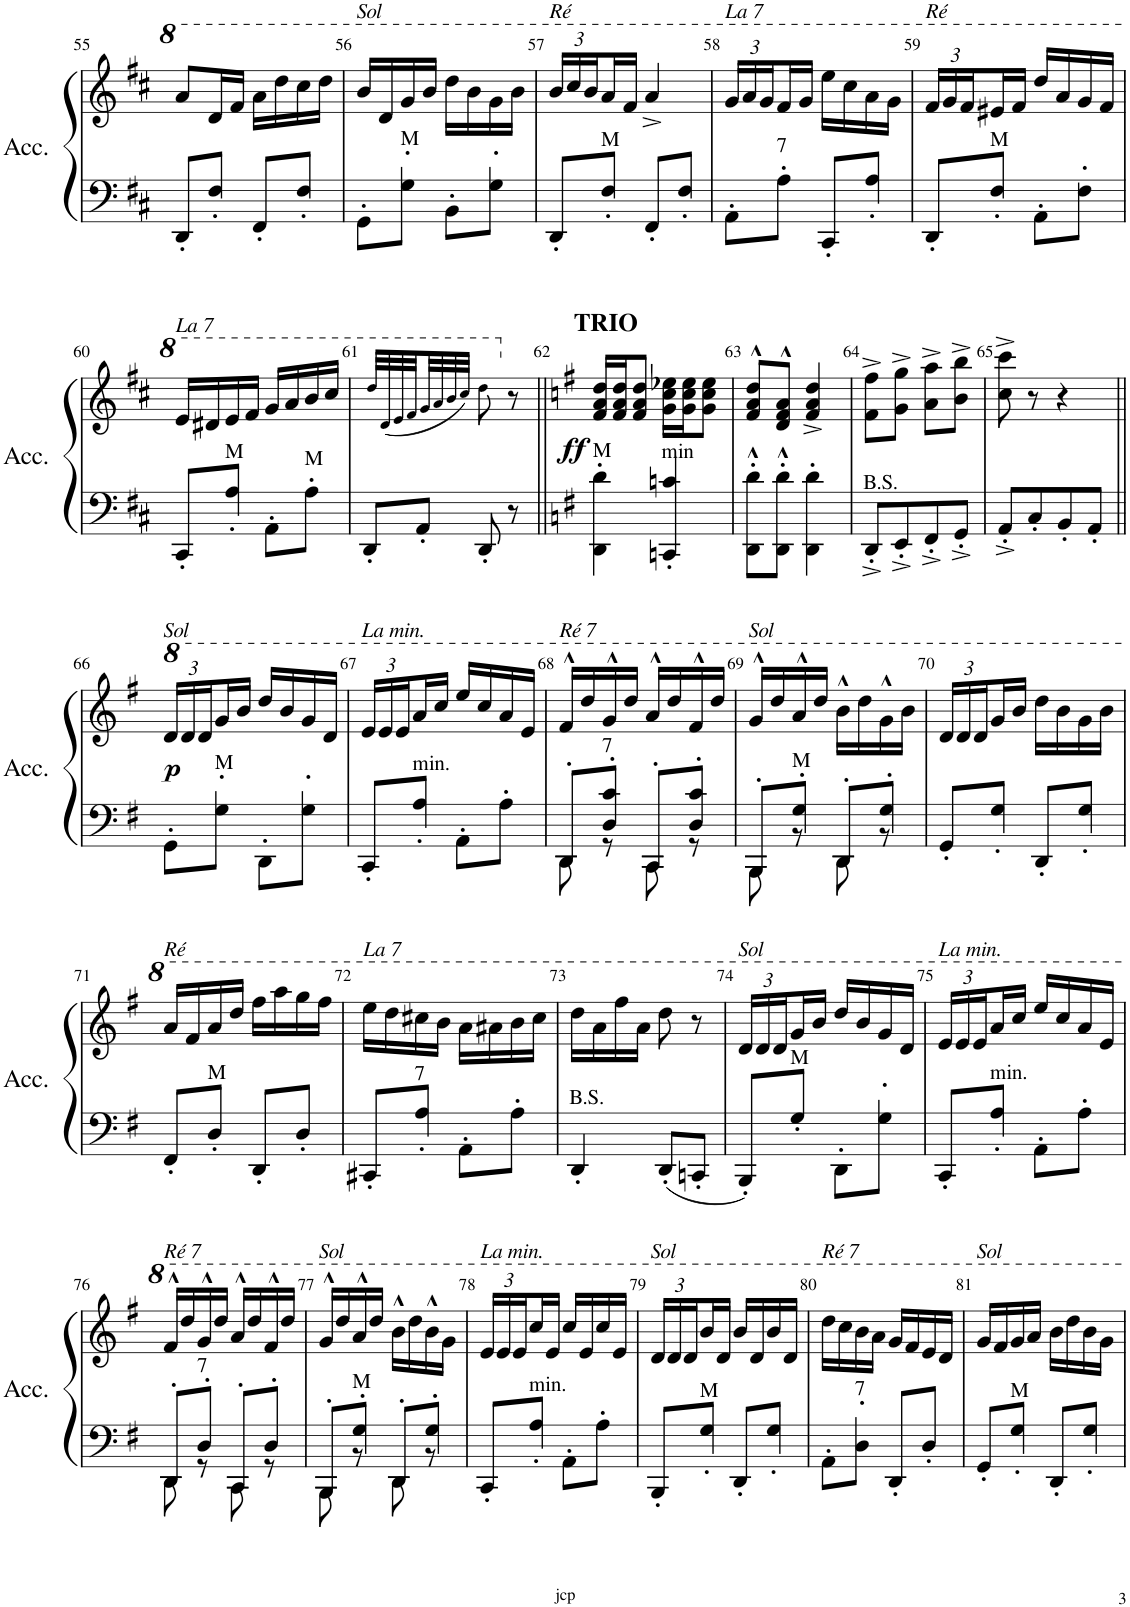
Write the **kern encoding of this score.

**kern	**kern	**dynam
*part1	*part1	*part1
*staff2	*staff1	*staff1/2
*I"Accordéon	*	*
*I'Acc.	*	*
!!LO:PB:g=z
*clefF4	*clefG2	*
*k[f#c#]	*k[f#c#]	*
*M2/4	*M2/4	*
=55	=55	=55
8DD'/L	8aa/L	.
8D/' 8F#/' 8A/'J	16dd/L	.
.	16ff#/JJ	.
8FF#'/L	16aa\LL	.
.	16ddd\	.
8D/' 8F#/' 8A/'J	16ccc#\	.
.	16ddd\JJ	.
=56	=56	=56
!	!LO:TX:a:i:t=Sol	!
8GG'\L	16bb/LL	.
.	16dd/	.
!LO:TX:a:t=M	!	!
8G\' 8B\' 8d\'J	16gg/	.
.	16bb/JJ	.
8BB'\L	16ddd\LL	.
.	16bb\	.
8G\' 8B\' 8d\'J	16gg\	.
.	16bb\JJ	.
=57	=57	=57
*	*Xbrackettup	*
!	!LO:TX:a:i:t=Ré	!
8DD'/L	24bb/LL	.
.	24ccc#/	.
.	24bb/	.
!LO:TX:a:t=M	!	!
8D/' 8F#/' 8A/'J	16aa/	.
.	16ff#/JJ	.
8FF#'/L	4aa^/	.
8D/' 8F#/' 8A/'J	.	.
=58	=58	=58
!	!LO:TX:a:i:t=La 7	!
8AA'\L	24gg/LL	.
.	24aa/	.
.	24gg/	.
!LO:TX:a:t=7	!	!
8C#\' 8E\' 8G\' 8A\'J	16ff#/	.
.	16gg/JJ	.
8CC#'/L	16eee\LL	.
.	16ccc#\	.
8C#/' 8E/' 8G/' 8A/'J	16aa\	.
.	16gg\JJ	.
=59	=59	=59
!	!LO:TX:a:i:t=Ré	!
8DD'/L	24ff#/LL	.
.	24gg/	.
.	24ff#/	.
!LO:TX:a:t=M	!	!
8D/' 8F#/' 8A/'J	16ee#X/	.
.	16ff#/JJ	.
8AA'\L	16ddd/LL	.
.	16aa/	.
8D\' 8F#\' 8A\'J	16gg/	.
.	16ff#/JJ	.
!!LO:LB:g=z
=60	=60	=60
!	!LO:TX:a:i:t=La 7	!
8CC#'/L	16ee/LL	.
.	16dd#X/	.
!LO:TX:a:t=M	!	!
8C#/' 8E/' 8G/' 8A/'J	16ee/	.
.	16ff#/JJ	.
8AA'\L	16gg/LL	.
.	16aa/	.
!LO:TX:a:t=M	!	!
8C#\' 8E\' 8G\' 8A\'J	16bb/	.
.	16ccc#/JJ	.
=61	=61	=61
8DD'/L	32ddd!/LLL	.
.	(32dd!/	.
.	32ee!/	.
.	32ff#!/	.
8AA'/J	32gg!/	.
.	32aa!/	.
.	32bb!/	.
.	32ccc#!/JJJ)	.
8DD'/	8ddd!\	.
8r	8r	.
=62||	=62||	=62||
*k[f#]	*k[f#]	*
!	!LO:TX:a:B:t=TRIO	!
!LO:TX:a:t=M	!	!
!	!	!LO:DY:b
4DD\' 4d\'	16f#/ 16a/ 16dd/LL	ff
.	16f#/ 16a/ 16dd/J	.
.	8f#/ 8a/ 8dd/J	.
!LO:TX:a:t=min	!	!
4CCn/' 4cn/'	16g\ 16cc\ 16ee-X\LL	.
.	16g\ 16cc\ 16ee-\J	.
.	8g\ 8cc\ 8ee-\J	.
=63	=63	=63
8DD\'^^ 8d\'^^L	8f#/^^ 8a/^^ 8dd/^^L	.
8DD\'^^ 8d\'^^J	8d/^^ 8f#/^^ 8a/^^J	.
4DD\' 4d\'	4f#/^ 4a/^ 4dd/^	.
=64	=64	=64
!LO:TX:a:t=B.S.	!	!
8DD'^/L	8f#\^ 8ff#\^L	.
8EE'^/	8g\^ 8gg\^J	.
8FF#'^/	8a\^ 8aa\^L	.
8GG'^/J	8b\^ 8bb\^J	.
=65	=65	=65
8AA'^/L	8cc\^ 8ccc\^	.
8C'/	8r	.
8BB'/	4r	.
8AA'/J	.	.
!!LO:LB:g=z
=66||	=66||	=66||
!	!LO:TX:a:i:t=Sol	!
!	!	!LO:DY:b
8GG'\L	24dd/LL	p
.	24dd/	.
.	24dd/	.
!LO:TX:a:t=M	!	!
8G\' 8B\' 8d\'J	16gg/	.
.	16bb/JJ	.
8DD'\L	16ddd/LL	.
.	16bb/	.
8G\' 8B\' 8d\'J	16gg/	.
.	16dd/JJ	.
=67	=67	=67
!	!LO:TX:a:i:t=La min.	!
8CC'/L	24ee/LL	.
.	24ee/	.
.	24ee/	.
!LO:TX:a:t=min.	!	!
8C/' 8E/' 8A/'J	16aa/	.
.	16ccc/JJ	.
8AA'\L	16eee/LL	.
.	16ccc/	.
8C\' 8E\' 8A\'J	16aa/	.
.	16ee/JJ	.
=68	=68	=68
*^	*	*
!	!	!LO:TX:a:i:t=Ré 7	!
8DD'/L	8DD\	16ff#^^/LL	.
.	.	16ddd/	.
!LO:TX:a:t=7	!	!	!
8D/' 8F#/' 8A/' 8c/'J	8r	16gg^^/	.
.	.	16ddd/JJ	.
8CC'/L	8CC\	16aa^^/LL	.
.	.	16ddd/	.
8D/' 8F#/' 8A/' 8c/'J	8r	16ff#^^/	.
.	.	16ddd/JJ	.
=69	=69	=69	=69
!	!	!LO:TX:a:i:t=Sol	!
8BBB'/L	8BBB\	16gg^^/LL	.
.	.	16ddd/	.
!LO:TX:a:t=M	!	!	!
8BB/' 8D/' 8G/'J	8r	16aa^^/	.
.	.	16ddd/JJ	.
8DD'/L	8DD\	16bb^^\LL	.
.	.	16ddd\	.
8BB/' 8D/' 8G/'J	8r	16gg^^\	.
.	.	16bb\JJ	.
*v	*v	*	*
=70	=70	=70
8GG'/L	24dd/LL	.
.	24dd/	.
.	24dd/	.
8BB/' 8D/' 8G/'J	16gg/	.
.	16bb/JJ	.
8DD'/L	16ddd\LL	.
.	16bb\	.
8BB/' 8D/' 8G/'J	16gg\	.
.	16bb\JJ	.
!!LO:LB:g=z
=71	=71	=71
!	!LO:TX:a:i:t=Ré	!
8FF#'/L	16aa/LL	.
.	16ff#/	.
!LO:TX:a:t=M	!	!
8D/' 8F#/' 8A/'J	16aa/	.
.	16ddd/JJ	.
8DD'/L	16fff#\LL	.
.	16aaa\	.
8D/' 8F#/' 8A/'J	16ggg\	.
.	16fff#\JJ	.
=72	=72	=72
!	!LO:TX:a:i:t=La 7	!
8CC#X'/L	16eee\LL	.
.	16ddd\	.
!LO:TX:a:t=7	!	!
8C#X/' 8E/' 8G/' 8A/'J	16ccc#X\	.
.	16bb\JJ	.
8AA'\L	16aa\LL	.
.	16aa#X\	.
8C#\' 8E\' 8G\' 8A\'J	16bb\	.
.	16ccc#\JJ	.
=73	=73	=73
!LO:TX:a:t=B.S.	!	!
4DD'/	16ddd\LL	.
.	16aa\	.
.	16fff#\	.
.	16aa\JJ	.
8DD'/L	8ddd\	.
8CCn'/J	8r	.
=74	=74	=74
!	!LO:TX:a:i:t=Sol	!
8BBB'/L	24dd/LL	.
.	24dd/	.
.	24dd/	.
!LO:TX:a:t=M	!	!
8G/' 8B/' 8d/'J	16gg/	.
.	16bb/JJ	.
8DD'\L	16ddd/LL	.
.	16bb/	.
8G\' 8B\' 8d\'J	16gg/	.
.	16dd/JJ	.
=75	=75	=75
!	!LO:TX:a:i:t=La min.	!
8CC'/L	24ee/LL	.
.	24ee/	.
.	24ee/	.
!LO:TX:a:t=min.	!	!
8C/' 8E/' 8A/'J	16aa/	.
.	16ccc/JJ	.
8AA'\L	16eee/LL	.
.	16ccc/	.
8C\' 8E\' 8A\'J	16aa/	.
.	16ee/JJ	.
!!LO:LB:g=z
=76	=76	=76
*^	*	*
!	!	!LO:TX:a:i:t=Ré 7	!
8DD'/L	8DD\	16ff#^^/LL	.
.	.	16ddd/	.
!LO:TX:a:t=7	!	!	!
8D/' 8F#/' 8A/' 8c/'J	8r	16gg^^/	.
.	.	16ddd/JJ	.
8CC'/L	8CC\	16aa^^/LL	.
.	.	16ddd/	.
8D/' 8F#/' 8A/' 8c/'J	8r	16ff#^^/	.
.	.	16ddd/JJ	.
=77	=77	=77	=77
!	!	!LO:TX:a:i:t=Sol	!
8BBB'/L	8BBB\	16gg^^/LL	.
.	.	16ddd/	.
!LO:TX:a:t=M	!	!	!
8BB/' 8D/' 8G/'J	8r	16aa^^/	.
.	.	16ddd/JJ	.
8DD'/L	8DD\	16bb^^\LL	.
.	.	16ddd\	.
8BB/' 8D/' 8G/'J	8r	16bb^^\	.
.	.	16gg\JJ	.
*v	*v	*	*
=78	=78	=78
!	!LO:TX:a:i:t=La min.	!
8CC'/L	24ee/LL	.
.	24ee/	.
.	24ee/	.
!LO:TX:a:t=min.	!	!
8C/' 8E/' 8A/'J	16ccc/	.
.	16ee/JJ	.
8AA'\L	16ccc/LL	.
.	16ee/	.
8C\' 8E\' 8A\'J	16ccc/	.
.	16ee/JJ	.
=79	=79	=79
!	!LO:TX:a:i:t=Sol	!
8BBB'/L	24dd/LL	.
.	24dd/	.
.	24dd/	.
!LO:TX:a:t=M	!	!
8BB/' 8D/' 8G/'J	16bb/	.
.	16dd/JJ	.
8DD'/L	16bb/LL	.
.	16dd/	.
8BB/' 8D/' 8G/'J	16bb/	.
.	16dd/JJ	.
=80	=80	=80
!	!LO:TX:a:i:t=Ré 7	!
8AA'\L	16ddd\LL	.
.	16ccc\	.
!LO:TX:a:t=7	!	!
8D\' 8F#\' 8A\' 8c\'J	16bb\	.
.	16aa\JJ	.
8DD'/L	16gg/LL	.
.	16ff#/	.
8D/' 8F#/' 8A/' 8c/'J	16ee/	.
.	16dd/JJ	.
=81	=81	=81
!	!LO:TX:a:i:t=Sol	!
8GG'/L	16gg/LL	.
.	16ff#/	.
!LO:TX:a:t=M	!	!
8BB/' 8D/' 8G/'J	16gg/	.
.	16aa/JJ	.
8DD'/L	16bb\LL	.
.	16ddd\	.
8BB/' 8D/' 8G/'J	16bb\	.
.	16gg\JJ	.
=	=	=
*-	*-	*-
